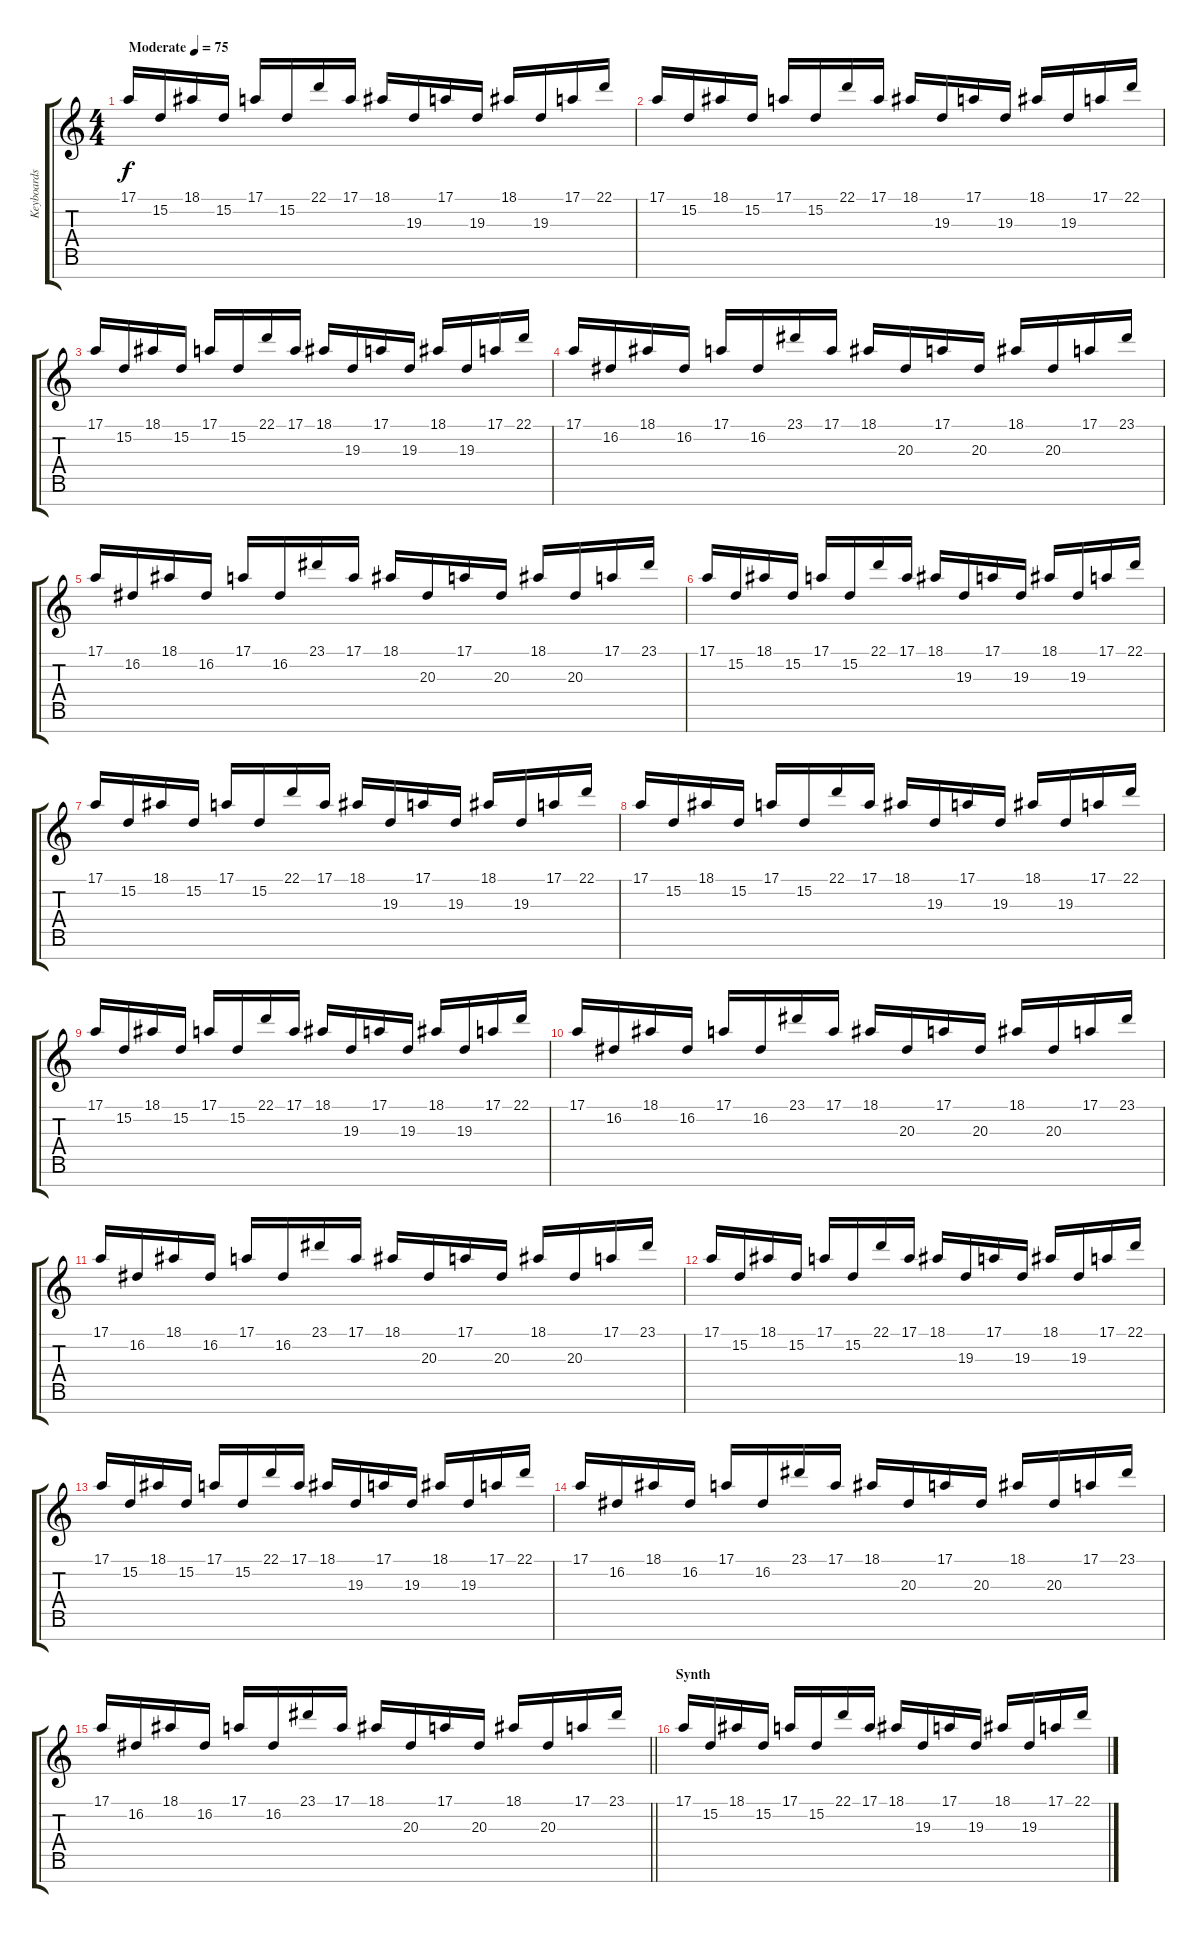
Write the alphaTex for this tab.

\track ("Keyboards" "Keyboards") {instrument pad1newage}
\staff {score tabs}
\tuning (E4 B3 G3 D3 A2 E2 B1) {hide}
\ts (4 4)
\tempo (75 "Moderate")
\clef g2
\ks c
17.1.16{dy f instrument pad1newage beam Up} 15.2.16{beam Up} 18.1.16{beam Up} 15.2.16{beam Up} 17.1.16{beam Up} 15.2.16{beam Up} 22.1.16{beam Up} 17.1.16{beam Up} 18.1.16{beam Up} 19.3.16{beam Up} 17.1.16{beam Up} 19.3.16{beam Up} 18.1.16{beam Up} 19.3.16{beam Up} 17.1.16{beam Up} 22.1.16{beam Up} |
17.1.16{beam Up} 15.2.16{beam Up} 18.1.16{beam Up} 15.2.16{beam Up} 17.1.16{beam Up} 15.2.16{beam Up} 22.1.16{beam Up} 17.1.16{beam Up} 18.1.16{beam Up} 19.3.16{beam Up} 17.1.16{beam Up} 19.3.16{beam Up} 18.1.16{beam Up} 19.3.16{beam Up} 17.1.16{beam Up} 22.1.16{beam Up} |
17.1.16{beam Up} 15.2.16{beam Up} 18.1.16{beam Up} 15.2.16{beam Up} 17.1.16{beam Up} 15.2.16{beam Up} 22.1.16{beam Up} 17.1.16{beam Up} 18.1.16{beam Up} 19.3.16{beam Up} 17.1.16{beam Up} 19.3.16{beam Up} 18.1.16{beam Up} 19.3.16{beam Up} 17.1.16{beam Up} 22.1.16{beam Up} |
17.1.16{beam Up} 16.2.16{beam Up} 18.1.16{beam Up} 16.2.16{beam Up} 17.1.16{beam Up} 16.2.16{beam Up} 23.1.16{beam Up} 17.1.16{beam Up} 18.1.16{beam Up} 20.3.16{beam Up} 17.1.16{beam Up} 20.3.16{beam Up} 18.1.16{beam Up} 20.3.16{beam Up} 17.1.16{beam Up} 23.1.16{beam Up} |
17.1.16{beam Up} 16.2.16{beam Up} 18.1.16{beam Up} 16.2.16{beam Up} 17.1.16{beam Up} 16.2.16{beam Up} 23.1.16{beam Up} 17.1.16{beam Up} 18.1.16{beam Up} 20.3.16{beam Up} 17.1.16{beam Up} 20.3.16{beam Up} 18.1.16{beam Up} 20.3.16{beam Up} 17.1.16{beam Up} 23.1.16{beam Up} |
17.1.16{beam Up} 15.2.16{beam Up} 18.1.16{beam Up} 15.2.16{beam Up} 17.1.16{beam Up} 15.2.16{beam Up} 22.1.16{beam Up} 17.1.16{beam Up} 18.1.16{beam Up} 19.3.16{beam Up} 17.1.16{beam Up} 19.3.16{beam Up} 18.1.16{beam Up} 19.3.16{beam Up} 17.1.16{beam Up} 22.1.16{beam Up} |
17.1.16{beam Up} 15.2.16{beam Up} 18.1.16{beam Up} 15.2.16{beam Up} 17.1.16{beam Up} 15.2.16{beam Up} 22.1.16{beam Up} 17.1.16{beam Up} 18.1.16{beam Up} 19.3.16{beam Up} 17.1.16{beam Up} 19.3.16{beam Up} 18.1.16{beam Up} 19.3.16{beam Up} 17.1.16{beam Up} 22.1.16{beam Up} |
17.1.16{beam Up} 15.2.16{beam Up} 18.1.16{beam Up} 15.2.16{beam Up} 17.1.16{beam Up} 15.2.16{beam Up} 22.1.16{beam Up} 17.1.16{beam Up} 18.1.16{beam Up} 19.3.16{beam Up} 17.1.16{beam Up} 19.3.16{beam Up} 18.1.16{beam Up} 19.3.16{beam Up} 17.1.16{beam Up} 22.1.16{beam Up} |
17.1.16{beam Up} 15.2.16{beam Up} 18.1.16{beam Up} 15.2.16{beam Up} 17.1.16{beam Up} 15.2.16{beam Up} 22.1.16{beam Up} 17.1.16{beam Up} 18.1.16{beam Up} 19.3.16{beam Up} 17.1.16{beam Up} 19.3.16{beam Up} 18.1.16{beam Up} 19.3.16{beam Up} 17.1.16{beam Up} 22.1.16{beam Up} |
17.1.16{beam Up} 16.2.16{beam Up} 18.1.16{beam Up} 16.2.16{beam Up} 17.1.16{beam Up} 16.2.16{beam Up} 23.1.16{beam Up} 17.1.16{beam Up} 18.1.16{beam Up} 20.3.16{beam Up} 17.1.16{beam Up} 20.3.16{beam Up} 18.1.16{beam Up} 20.3.16{beam Up} 17.1.16{beam Up} 23.1.16{beam Up} |
17.1.16{beam Up} 16.2.16{beam Up} 18.1.16{beam Up} 16.2.16{beam Up} 17.1.16{beam Up} 16.2.16{beam Up} 23.1.16{beam Up} 17.1.16{beam Up} 18.1.16{beam Up} 20.3.16{beam Up} 17.1.16{beam Up} 20.3.16{beam Up} 18.1.16{beam Up} 20.3.16{beam Up} 17.1.16{beam Up} 23.1.16{beam Up} |
17.1.16{beam Up} 15.2.16{beam Up} 18.1.16{beam Up} 15.2.16{beam Up} 17.1.16{beam Up} 15.2.16{beam Up} 22.1.16{beam Up} 17.1.16{beam Up} 18.1.16{beam Up} 19.3.16{beam Up} 17.1.16{beam Up} 19.3.16{beam Up} 18.1.16{beam Up} 19.3.16{beam Up} 17.1.16{beam Up} 22.1.16{beam Up} |
17.1.16{beam Up} 15.2.16{beam Up} 18.1.16{beam Up} 15.2.16{beam Up} 17.1.16{beam Up} 15.2.16{beam Up} 22.1.16{beam Up} 17.1.16{beam Up} 18.1.16{beam Up} 19.3.16{beam Up} 17.1.16{beam Up} 19.3.16{beam Up} 18.1.16{beam Up} 19.3.16{beam Up} 17.1.16{beam Up} 22.1.16{beam Up} |
17.1.16{beam Up} 16.2.16{beam Up} 18.1.16{beam Up} 16.2.16{beam Up} 17.1.16{beam Up} 16.2.16{beam Up} 23.1.16{beam Up} 17.1.16{beam Up} 18.1.16{beam Up} 20.3.16{beam Up} 17.1.16{beam Up} 20.3.16{beam Up} 18.1.16{beam Up} 20.3.16{beam Up} 17.1.16{beam Up} 23.1.16{beam Up} |
\barLineRight lightlight
17.1.16{beam Up} 16.2.16{beam Up} 18.1.16{beam Up} 16.2.16{beam Up} 17.1.16{beam Up} 16.2.16{beam Up} 23.1.16{beam Up} 17.1.16{beam Up} 18.1.16{beam Up} 20.3.16{beam Up} 17.1.16{beam Up} 20.3.16{beam Up} 18.1.16{beam Up} 20.3.16{beam Up} 17.1.16{beam Up} 23.1.16{beam Up} |
\section ("" "Synth")
17.1.16{beam Up} 15.2.16{beam Up} 18.1.16{beam Up} 15.2.16{beam Up} 17.1.16{beam Up} 15.2.16{beam Up} 22.1.16{beam Up} 17.1.16{beam Up} 18.1.16{beam Up} 19.3.16{beam Up} 17.1.16{beam Up} 19.3.16{beam Up} 18.1.16{beam Up} 19.3.16{beam Up} 17.1.16{beam Up} 22.1.16{beam Up}
